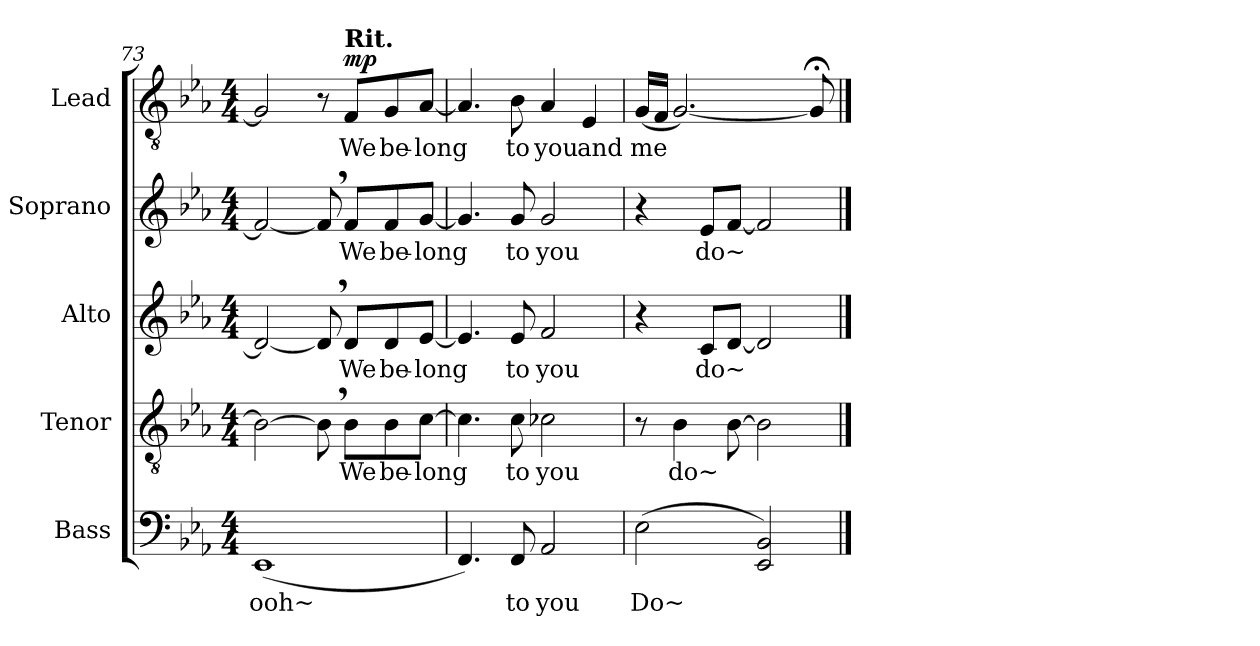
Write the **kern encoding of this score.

**kern	**text	**kern	**text	**kern	**text	**kern	**text	**kern	**text	**dynam
*part5	*part5	*part4	*part4	*part3	*part3	*part2	*part2	*part1	*part1	*part1
*staff5	*staff5	*staff4	*staff4	*staff3	*staff3	*staff2	*staff2	*staff1	*staff1	*staff1
*I"Bass	*	*I"Tenor	*	*I"Alto	*	*I"Soprano	*	*I"Lead	*	*
*I'B.	*	*I'T.	*	*I'A.	*	*I'S.	*	*I'L.	*	*
!!LO:LB:g=z
*clefF4	*	*clefGv2	*	*clefG2	*	*clefG2	*	*clefGv2	*	*
*k[b-e-a-]	*	*k[b-e-a-]	*	*k[b-e-a-]	*	*k[b-e-a-]	*	*k[b-e-a-]	*	*
*M4/4	*	*M4/4	*	*M4/4	*	*M4/4	*	*M4/4	*	*
=73	=73	=73	=73	=73	=73	=73	=73	=73	=73	=73
(1EE-	ooh~	2B-\_	.	2d/_	.	2f/_	.	2G/]	.	.
.	.	8B-,\]	.	8d,/]	.	8f,/]	.	8r	.	.
!	!	!	!	!	!	!	!	!LO:TX:a:B:t=Rit.	!	!
!	!	!	!	!	!	!	!	!	!	!LO:DY:a
.	.	8B-\L	We	8d/L	We	8f/L	We	8F/L	We	mp
.	.	8B-\	be-	8d/	be-	8f/	be-	8G/	be-	.
.	.	[8c\J	-long	[8e-/J	-long	[8g/J	-long	[8A-/J	-long	.
=74	=74	=74	=74	=74	=74	=74	=74	=74	=74	=74
*	*	*	*	*	*	*	*	*MM54	*	*
4.FF/)	.	4.c\]	.	4.e-/]	.	4.g/]	.	4.A-/]	.	.
8FF/	to	8c\	to	8e-/	to	8g/	to	8B-\	to	.
2AA-/	you	2c-X\	you	2f/	you	2g/	you	4A-/	you	.
.	.	.	.	.	.	.	.	4E-/	and	.
=75	=75	=75	=75	=75	=75	=75	=75	=75	=75	=75
(2E-\	Do~	8r	.	4r	.	4r	.	(16G/LL	me	.
.	.	.	.	.	.	.	.	16F/JJ	.	.
.	.	4B-\	do~	.	.	.	.	[2.G/)	.	.
.	.	.	.	8c/L	do~	8e-/L	do~	.	.	.
.	.	[8B-\	.	[8d/J	.	[8f/J	.	.	.	.
2EE-/ 2BB-/)	.	2B-\]	.	2d/]	.	2f/]	.	.	.	.
.	.	.	.	.	.	.	.	8G;</]	.	.
==	==	==	==	==	==	==	==	==	==	==
*-	*-	*-	*-	*-	*-	*-	*-	*-	*-	*-
